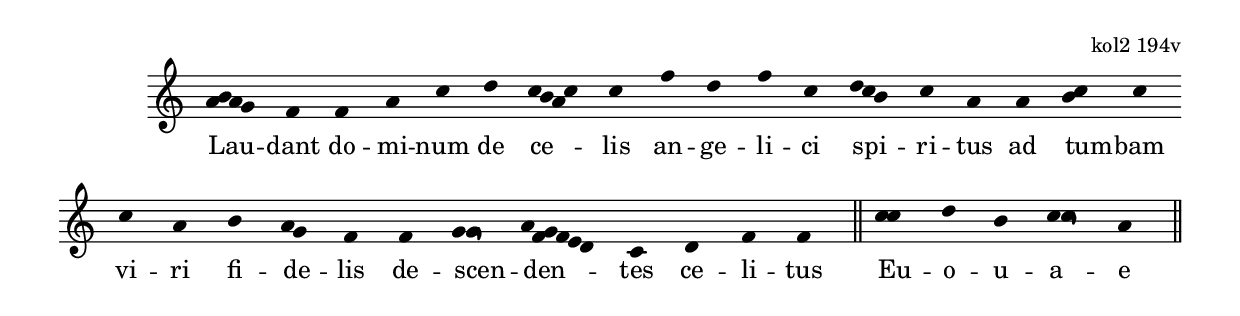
\version "2.19.32"

\include "../lib/synopsis.ily"

\score {
  \transpose c c' {
    \plainchant
    \melisma { a b a g } f \bar "" f a \bar "" c' \bar "" d' \bar "" \melisma { c' b a c' } c' \bar "" f' d' f' c' \bar "" \melisma { d' c' b } c' a \bar "" a \bar "" \melisma { b c' } c' \bar "" c' a \bar "" b \melisma { a g } f \bar "" f \melisma { g \strophicus g } \melisma { a f g f e d } c \bar "" d f f \bar "||" \melisma { c' c' } d' b \melisma { c' \strophicus c' } a \bar "||"
  }
  \addlyrics {
    Lau -- dant do -- mi --  num de ce -- lis an -- ge -- li -- ci spi -- ri -- tus ad tum -- bam vi -- ri fi -- de -- lis de -- scen -- den -- tes ce -- li -- tus Eu -- o -- u -- a -- e
  }
  \header {
    fontes = "kol2 194v"
  }
}
